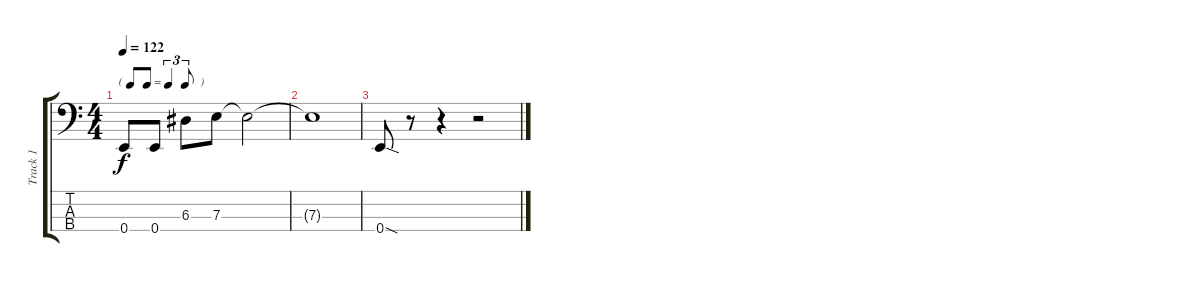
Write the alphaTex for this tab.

\track ("Track 1" "Track 1") {instrument electricbassfinger}
\staff {score tabs}
\tuning (G2 D2 A1 E1) {hide}
\ts (4 4)
\tf triplet8th
\tempo 122
\clef f4
\ks c
0.4.8{dy f} 0.4.8 6.3.8 7.3.8 7.3{t}.2 |
7.3{t}.1 |
0.4{sod}.8 r.8 r.4 r.2
